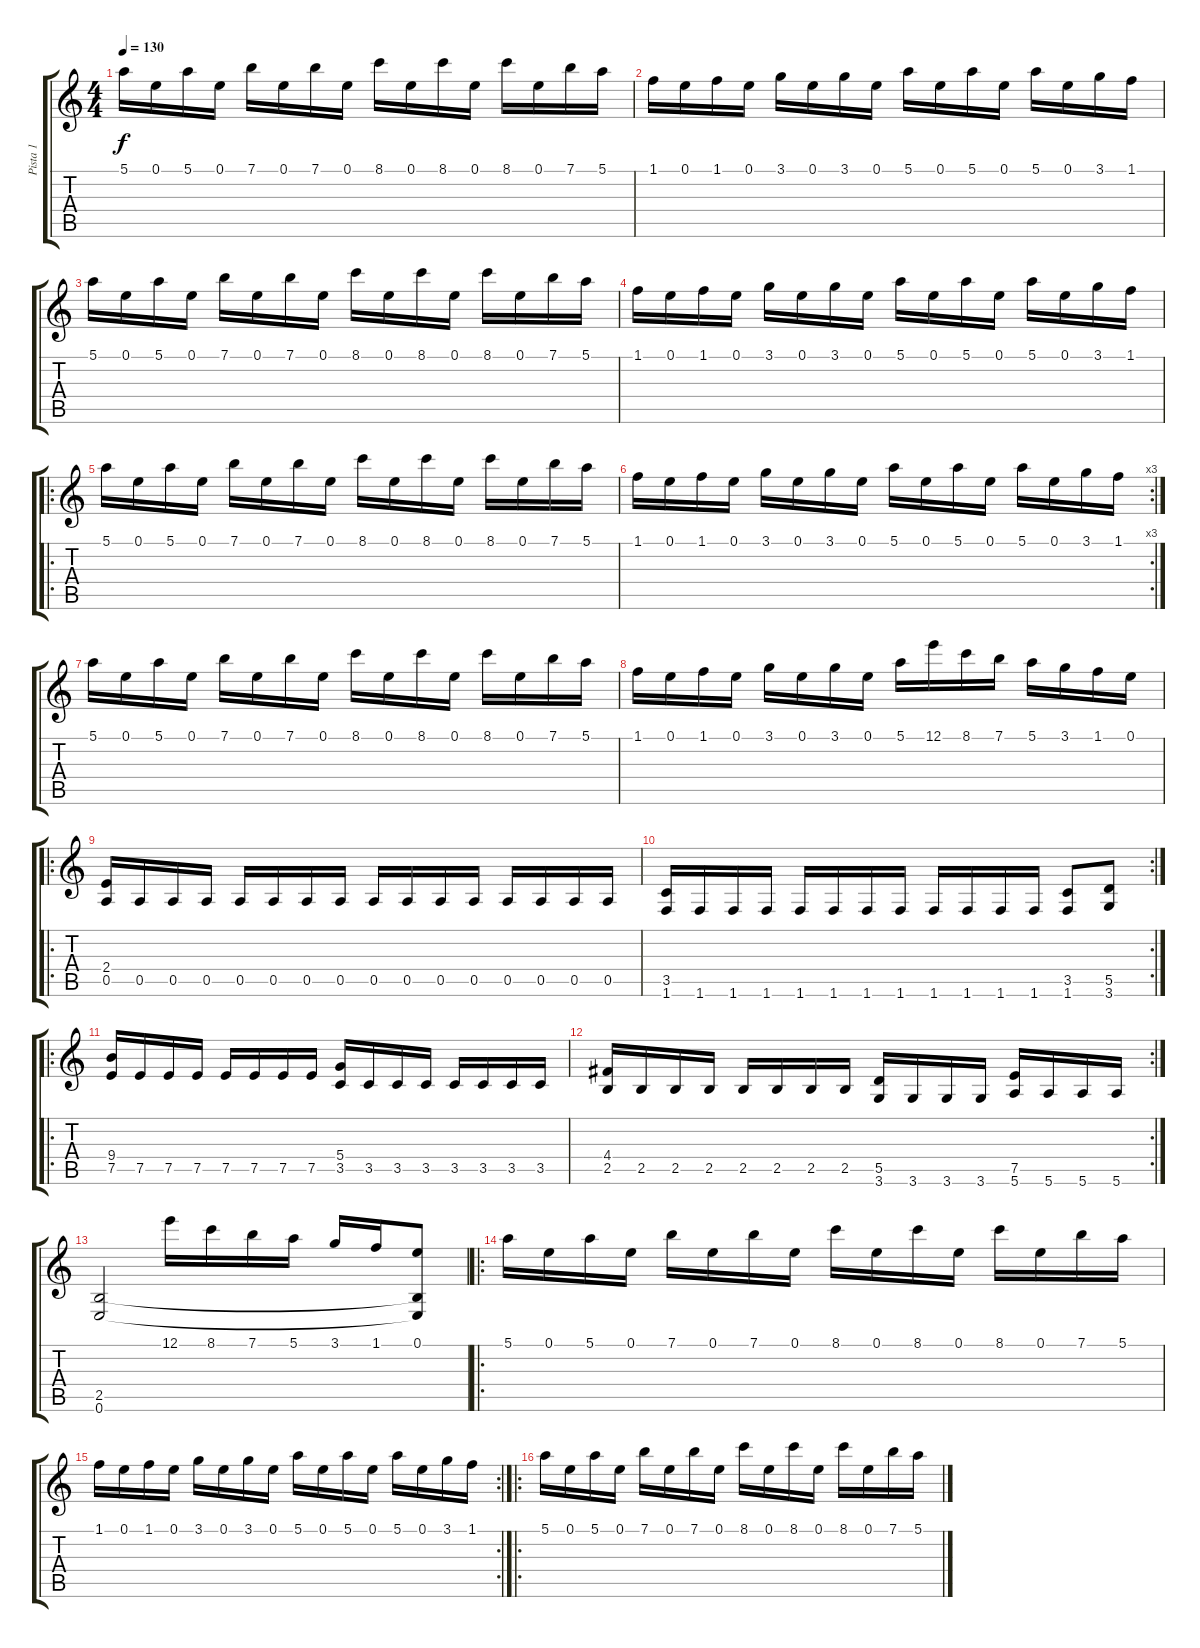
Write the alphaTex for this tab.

\track ("Pista 1" "Pista 1") {instrument distortionguitar}
\staff {score tabs}
\tuning (E4 B3 G3 D3 A2 E2) {hide}
\ts (4 4)
\tempo 130
\clef g2
\ks c
5.1.16{dy f instrument distortionguitar} 0.1.16 5.1.16 0.1.16 7.1.16 0.1.16 7.1.16 0.1.16 8.1.16 0.1.16 8.1.16 0.1.16 8.1.16 0.1.16 7.1.16 5.1.16 |
1.1.16 0.1.16 1.1.16 0.1.16 3.1.16 0.1.16 3.1.16 0.1.16 5.1.16 0.1.16 5.1.16 0.1.16 5.1.16 0.1.16 3.1.16 1.1.16 |
5.1.16 0.1.16 5.1.16 0.1.16 7.1.16 0.1.16 7.1.16 0.1.16 8.1.16 0.1.16 8.1.16 0.1.16 8.1.16 0.1.16 7.1.16 5.1.16 |
1.1.16 0.1.16 1.1.16 0.1.16 3.1.16 0.1.16 3.1.16 0.1.16 5.1.16 0.1.16 5.1.16 0.1.16 5.1.16 0.1.16 3.1.16 1.1.16 |
\ro
5.1.16 0.1.16 5.1.16 0.1.16 7.1.16 0.1.16 7.1.16 0.1.16 8.1.16 0.1.16 8.1.16 0.1.16 8.1.16 0.1.16 7.1.16 5.1.16 |
\rc 3
1.1.16 0.1.16 1.1.16 0.1.16 3.1.16 0.1.16 3.1.16 0.1.16 5.1.16 0.1.16 5.1.16 0.1.16 5.1.16 0.1.16 3.1.16 1.1.16 |
5.1.16 0.1.16 5.1.16 0.1.16 7.1.16 0.1.16 7.1.16 0.1.16 8.1.16 0.1.16 8.1.16 0.1.16 8.1.16 0.1.16 7.1.16 5.1.16 |
1.1.16 0.1.16 1.1.16 0.1.16 3.1.16 0.1.16 3.1.16 0.1.16 5.1.16 12.1.16 8.1.16 7.1.16 5.1.16 3.1.16 1.1.16 0.1.16 |
\ro
(2.4 0.5).16 0.5.16 0.5.16 0.5.16 0.5.16 0.5.16 0.5.16 0.5.16 0.5.16 0.5.16 0.5.16 0.5.16 0.5.16 0.5.16 0.5.16 0.5.16 |
\rc 2
(3.5 1.6).16 1.6.16 1.6.16 1.6.16 1.6.16 1.6.16 1.6.16 1.6.16 1.6.16 1.6.16 1.6.16 1.6.16 (3.5 1.6).8 (5.5 3.6).8 |
\ro
(9.4 7.5).16 7.5.16 7.5.16 7.5.16 7.5.16 7.5.16 7.5.16 7.5.16 (5.4 3.5).16 3.5.16 3.5.16 3.5.16 3.5.16 3.5.16 3.5.16 3.5.16 |
\rc 2
(4.4 2.5).16 2.5.16 2.5.16 2.5.16 2.5.16 2.5.16 2.5.16 2.5.16 (5.5 3.6).16 3.6.16 3.6.16 3.6.16 (7.5 5.6).16 5.6.16 5.6.16 5.6.16 |
(2.5 0.6).2 12.1.16 8.1.16 7.1.16 5.1.16 3.1.16 1.1.16 (0.1 2.5{t} 0.6{t}).8 |
\ro
5.1.16 0.1.16 5.1.16 0.1.16 7.1.16 0.1.16 7.1.16 0.1.16 8.1.16 0.1.16 8.1.16 0.1.16 8.1.16 0.1.16 7.1.16 5.1.16 |
\rc 2
1.1.16 0.1.16 1.1.16 0.1.16 3.1.16 0.1.16 3.1.16 0.1.16 5.1.16 0.1.16 5.1.16 0.1.16 5.1.16 0.1.16 3.1.16 1.1.16 |
\ro
5.1.16 0.1.16 5.1.16 0.1.16 7.1.16 0.1.16 7.1.16 0.1.16 8.1.16 0.1.16 8.1.16 0.1.16 8.1.16 0.1.16 7.1.16 5.1.16
